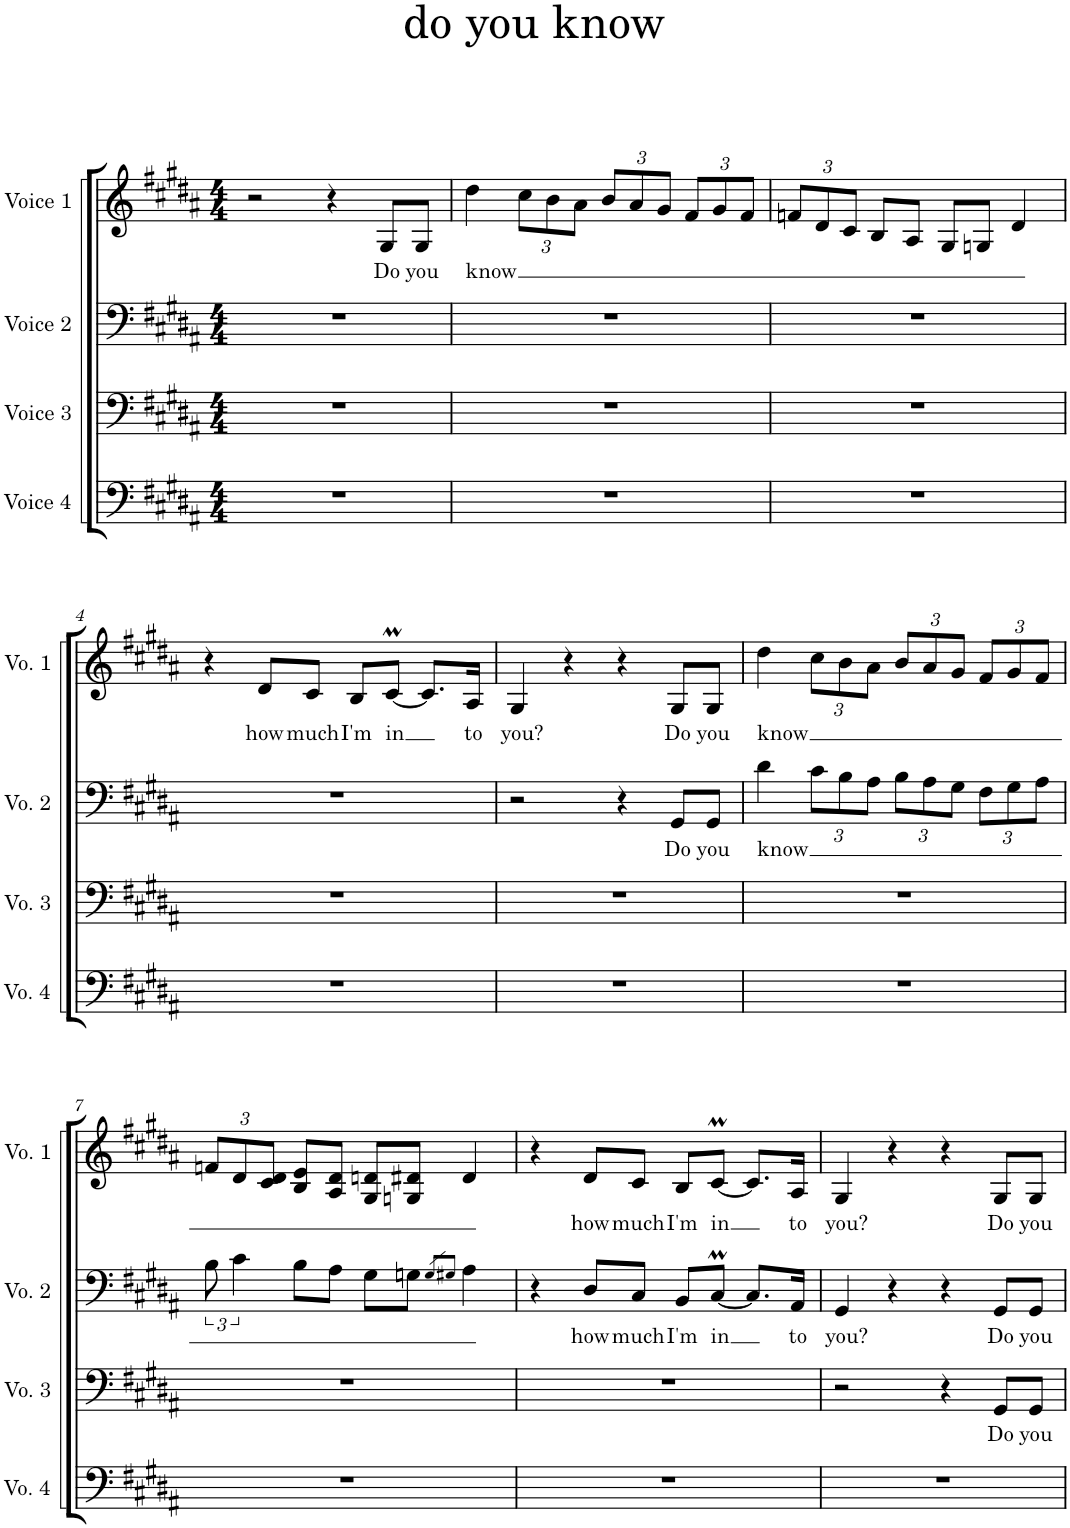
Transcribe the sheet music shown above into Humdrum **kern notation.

**kern	**kern	**text	**kern	**text	**kern	**text
*part4	*part3	*part3	*part2	*part2	*part1	*part1
*staff4	*staff3	*staff3	*staff2	*staff2	*staff1	*staff1
*I"Voice 4	*I"Voice 3	*	*I"Voice 2	*	*I"Voice 1	*
*I'Vo. 4	*I'Vo. 3	*	*I'Vo. 2	*	*I'Vo. 1	*
*clefF4	*clefF4	*	*clefF4	*	*clefG2	*
*k[f#c#g#d#a#]	*k[f#c#g#d#a#]	*	*k[f#c#g#d#a#]	*	*k[f#c#g#d#a#]	*
*M4/4	*M4/4	*	*M4/4	*	*M4/4	*
=1	=1	=1	=1	=1	=1	=1
1r	1r	.	1r	.	2r	.
.	.	.	.	.	4r	.
!	!	!	!	!	!	!LO:LY:b
.	.	.	.	.	8G#/L	Do
!	!	!	!	!	!	!LO:LY:b
.	.	.	.	.	8G#/J	you
=2	=2	=2	=2	=2	=2	=2
!	!	!	!	!	!	!LO:LY:b
1r	1r	.	1r	.	4dd#\	know
*	*	*	*	*	*Xbrackettup	*
.	.	.	.	.	12cc#\L	.
.	.	.	.	.	12b\	.
.	.	.	.	.	12a#\J	.
.	.	.	.	.	12b/L	.
.	.	.	.	.	12a#/	.
.	.	.	.	.	12g#/J	.
.	.	.	.	.	12f#/L	.
.	.	.	.	.	12g#/	.
.	.	.	.	.	12f#/J	.
=3	=3	=3	=3	=3	=3	=3
1r	1r	.	1r	.	12fn/L	.
.	.	.	.	.	12d#/	.
.	.	.	.	.	12c#/J	.
.	.	.	.	.	8B/L	.
.	.	.	.	.	8A#/J	.
.	.	.	.	.	8G#/L	.
.	.	.	.	.	8Gn/J	.
.	.	.	.	.	4d#/	.
!!LO:LB:g=z
=4	=4	=4	=4	=4	=4	=4
1r	1r	.	1r	.	4r	.
!	!	!	!	!	!	!LO:LY:b
.	.	.	.	.	8d#/L	how
!	!	!	!	!	!	!LO:LY:b
.	.	.	.	.	8c#/J	much
!	!	!	!	!	!	!LO:LY:b
.	.	.	.	.	8B/L	I'm
!	!	!	!	!	!	!LO:LY:b
.	.	.	.	.	[8c#M/J	in
.	.	.	.	.	8.c#/L]	.
!	!	!	!	!	!	!LO:LY:b
.	.	.	.	.	16A#/Jk	to
=5	=5	=5	=5	=5	=5	=5
!	!	!	!	!	!	!LO:LY:b
1r	1r	.	2r	.	4G#/	you?
.	.	.	.	.	4r	.
.	.	.	4r	.	4r	.
!	!	!	!	!LO:LY:b	!	!LO:LY:b
.	.	.	8GG#/L	Do	8G#/L	Do
!	!	!	!	!LO:LY:b	!	!LO:LY:b
.	.	.	8GG#/J	you	8G#/J	you
=6	=6	=6	=6	=6	=6	=6
!	!	!	!	!LO:LY:b	!	!LO:LY:b
1r	1r	.	4d#\	know	4dd#\	know
*	*	*	*Xbrackettup	*	*	*
.	.	.	12c#\L	.	12cc#\L	.
.	.	.	12B\	.	12b\	.
.	.	.	12A#\J	.	12a#\J	.
.	.	.	12B\L	.	12b/L	.
.	.	.	12A#\	.	12a#/	.
.	.	.	12G#\J	.	12g#/J	.
.	.	.	12F#\L	.	12f#/L	.
.	.	.	12G#\	.	12g#/	.
.	.	.	12A#\J	.	12f#/J	.
!!LO:LB:g=z
=7	=7	=7	=7	=7	=7	=7
*	*	*	*brackettup	*	*	*
1r	1r	.	12B\	.	12fn/L	.
.	.	.	6c#\	.	12d#/	.
.	.	.	.	.	12c#/ 12d#/J	.
.	.	.	8B\L	.	8B/ 8e/L	.
.	.	.	8A#\J	.	8A#/ 8d#/J	.
.	.	.	8G#\L	.	8G#/ 8dn/L	.
.	.	.	8Gn\J	.	8Gn/ 8d#X/J	.
.	.	.	8qG/L	.	.	.
.	.	.	8qG#X/J	.	.	.
.	.	.	4A#\	.	4d#/	.
=8	=8	=8	=8	=8	=8	=8
1r	1r	.	4r	.	4r	.
!	!	!	!	!LO:LY:b	!	!LO:LY:b
.	.	.	8D#/L	how	8d#/L	how
!	!	!	!	!LO:LY:b	!	!LO:LY:b
.	.	.	8C#/J	much	8c#/J	much
!	!	!	!	!LO:LY:b	!	!LO:LY:b
.	.	.	8BB/L	I'm	8B/L	I'm
!	!	!	!	!LO:LY:b	!	!LO:LY:b
.	.	.	[8C#M/J	in	[8c#M/J	in
.	.	.	8.C#/L]	.	8.c#/L]	.
!	!	!	!	!LO:LY:b	!	!LO:LY:b
.	.	.	16AA#/Jk	to	16A#/Jk	to
=9	=9	=9	=9	=9	=9	=9
!	!	!	!	!LO:LY:b	!	!LO:LY:b
1r	2r	.	4GG#/	you?	4G#/	you?
.	.	.	4r	.	4r	.
.	4r	.	4r	.	4r	.
!	!	!LO:LY:b	!	!LO:LY:b	!	!LO:LY:b
.	8GG#/L	Do	8GG#/L	Do	8G#/L	Do
!	!	!LO:LY:b	!	!LO:LY:b	!	!LO:LY:b
.	8GG#/J	you	8GG#/J	you	8G#/J	you
=	=	=	=	=	=	=
*-	*-	*-	*-	*-	*-	*-
